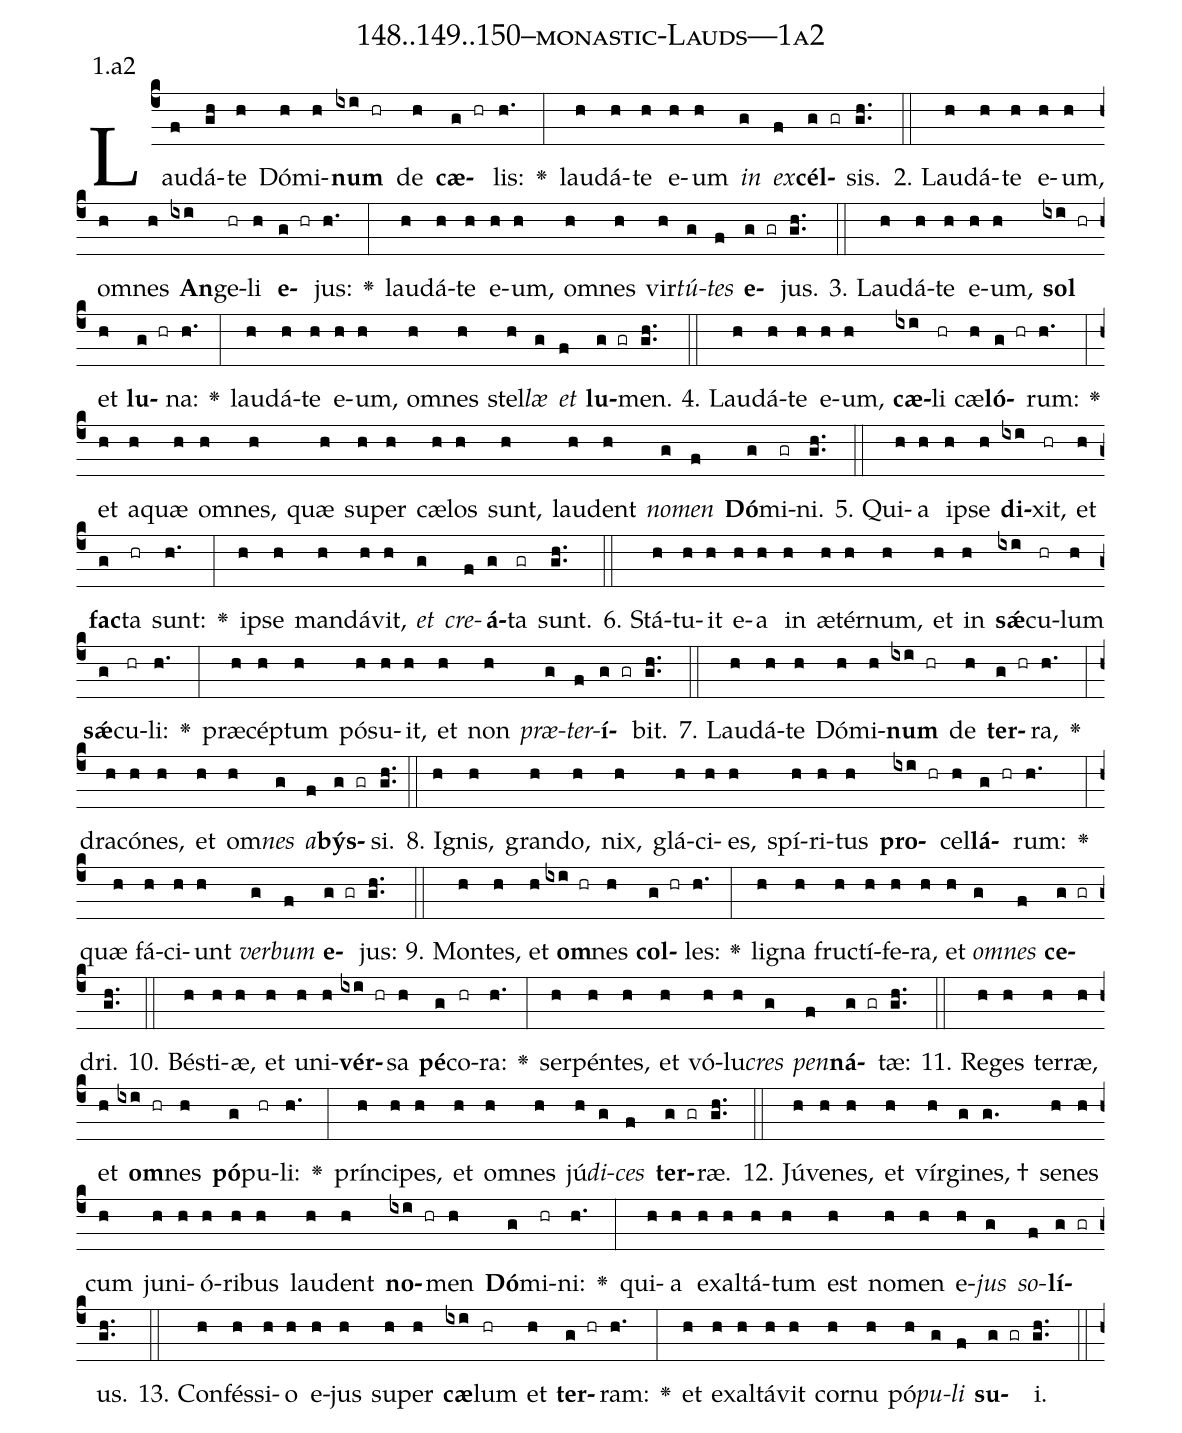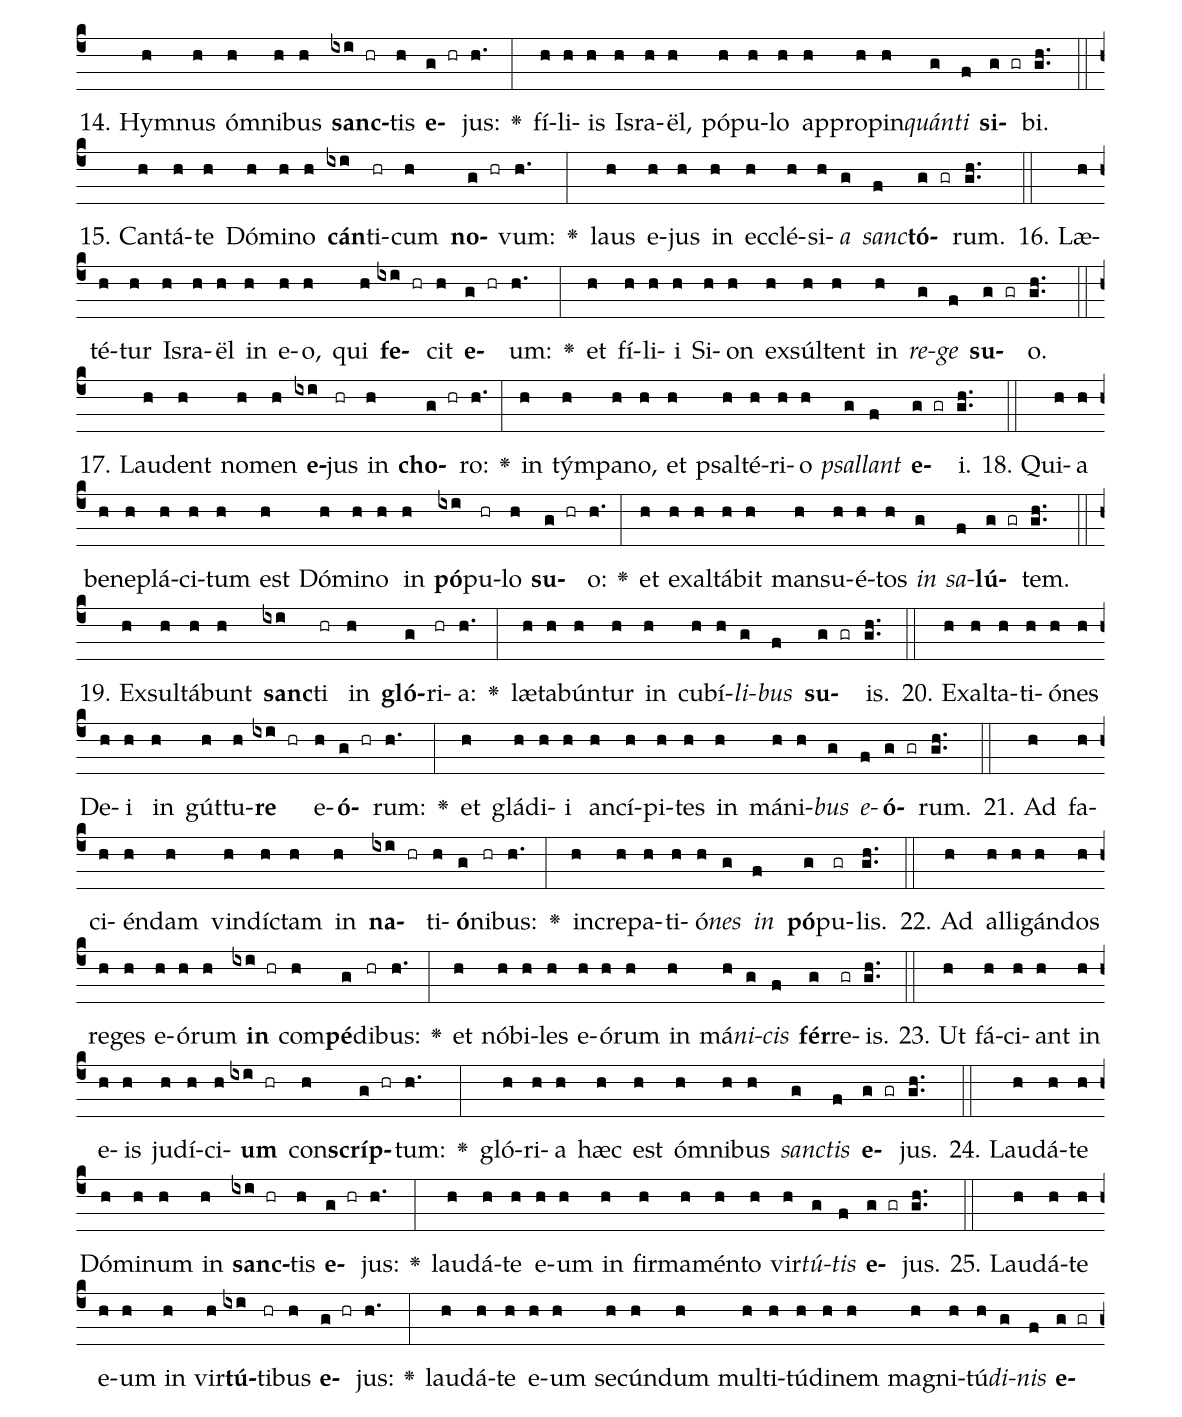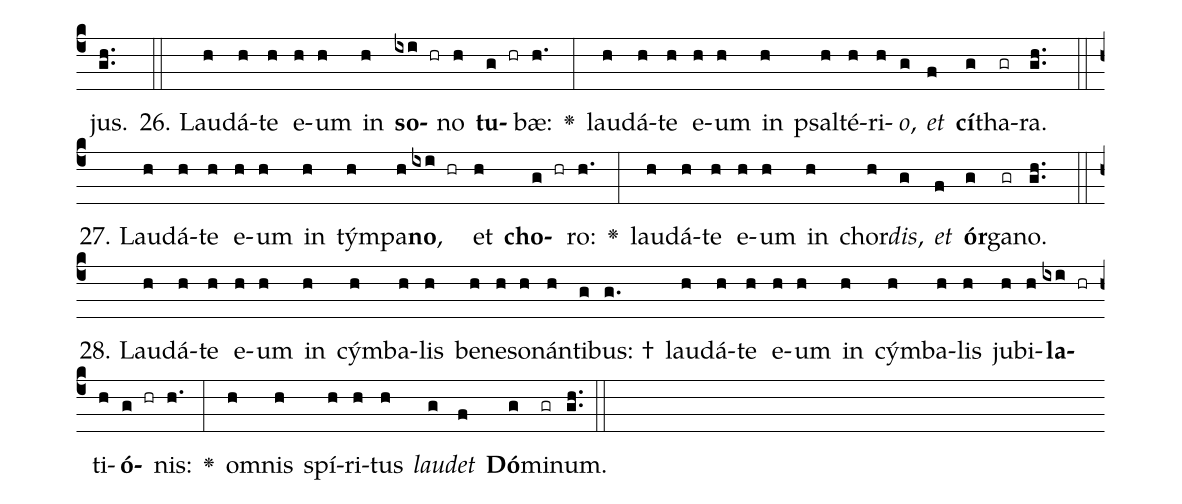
name: 148..149..150--monastic-Lauds---1a2;
annotation: 1.a2;
%%
(c4)Lau(f)dá(gh)te(h) Dó(h)mi(h)<b>num</b>(ixi hr) de(h) <b>cæ</b>(g hr)lis:(h.) <v>\greheightstar</v>(:) lau(h)dá(h)te(h) e(h)um(h) <i>in</i>(g) <i>ex</i>(f)<b>cél</b>(g gr)sis.(gh..) (::)
2. Lau(h)dá(h)te(h) e(h)um,(h) om(h)nes(h) <b>An</b>(ixi)ge(hr)li(h) <b>e</b>(g hr)jus:(h.) <v>\greheightstar</v>(:) lau(h)dá(h)te(h) e(h)um,(h) om(h)nes(h) vir(h)<i>tú</i>(g)<i>tes</i>(f) <b>e</b>(g gr)jus.(gh..) (::)
3. Lau(h)dá(h)te(h) e(h)um,(h) <b>sol</b>(ixi hr) et(h) <b>lu</b>(g hr)na:(h.) <v>\greheightstar</v>(:) lau(h)dá(h)te(h) e(h)um,(h) om(h)nes(h) stel(h)<i>læ</i>(g) <i>et</i>(f) <b>lu</b>(g gr)men.(gh..) (::)
4. Lau(h)dá(h)te(h) e(h)um,(h) <b>cæ</b>(ixi)li(hr) cæ(h)<b>ló</b>(g hr)rum:(h.) <v>\greheightstar</v>(:) et(h) a(h)quæ(h) om(h)nes,(h) quæ(h) su(h)per(h) cæ(h)los(h) sunt,(h) lau(h)dent(h) <i>no</i>(g)<i>men</i>(f) <b>Dó</b>(g)mi(gr)ni.(gh..) (::)
5. Qui(h)a(h) ip(h)se(h) <b>di</b>(ixi)xit,(hr) et(h) <b>fac</b>(g)ta(hr) sunt:(h.) <v>\greheightstar</v>(:) ip(h)se(h) man(h)dá(h)vit,(h) <i>et</i>(g) <i>cre</i>(f)<b>á</b>(g)ta(gr) sunt.(gh..) (::)
6. Stá(h)tu(h)it(h) e(h)a(h) in(h) æ(h)tér(h)num,(h) et(h) in(h) <b>sǽ</b>(ixi)cu(hr)lum(h) <b>sǽ</b>(g)cu(hr)li:(h.) <v>\greheightstar</v>(:) præ(h)cép(h)tum(h) pó(h)su(h)it,(h) et(h) non(h) <i>præ</i>(g)<i>ter</i>(f)<b>í</b>(g gr)bit.(gh..) (::)
7. Lau(h)dá(h)te(h) Dó(h)mi(h)<b>num</b>(ixi hr) de(h) <b>ter</b>(g hr)ra,(h.) <v>\greheightstar</v>(:) dra(h)có(h)nes,(h) et(h) om(h)<i>nes</i>(g) <i>a</i>(f)<b>býs</b>(g gr)si.(gh..) (::)
8. I(h)gnis,(h) gran(h)do,(h) nix,(h) glá(h)ci(h)es,(h) spí(h)ri(h)tus(h) <b>pro</b>(ixi hr)cel(h)<b>lá</b>(g hr)rum:(h.) <v>\greheightstar</v>(:) quæ(h) fá(h)ci(h)unt(h) <i>ver</i>(g)<i>bum</i>(f) <b>e</b>(g gr)jus:(gh..) (::)
9. Mon(h)tes,(h) et(h) <b>om</b>(ixi hr)nes(h) <b>col</b>(g hr)les:(h.) <v>\greheightstar</v>(:) li(h)gna(h) fruc(h)tí(h)fe(h)ra,(h) et(h) <i>om</i>(g)<i>nes</i>(f) <b>ce</b>(g gr)dri.(gh..) (::)
10. Bés(h)ti(h)æ,(h) et(h) u(h)ni(h)<b>vér</b>(ixi hr)sa(h) <b>pé</b>(g)co(hr)ra:(h.) <v>\greheightstar</v>(:) ser(h)pén(h)tes,(h) et(h) vó(h)lu(h)<i>cres</i>(g) <i>pen</i>(f)<b>ná</b>(g gr)tæ:(gh..) (::)
11. Re(h)ges(h) ter(h)ræ,(h) et(h) <b>om</b>(ixi hr)nes(h) <b>pó</b>(g)pu(hr)li:(h.) <v>\greheightstar</v>(:) prín(h)ci(h)pes,(h) et(h) om(h)nes(h) jú(h)<i>di</i>(g)<i>ces</i>(f) <b>ter</b>(g gr)ræ.(gh..) (::)
12. Jú(h)ve(h)nes,(h) et(h) vír(h)gi(g)nes, †(g.) se(h)nes(h) cum(h) ju(h)ni(h)ó(h)ri(h)bus(h) lau(h)dent(h) <b>no</b>(ixi hr)men(h) <b>Dó</b>(g)mi(hr)ni:(h.) <v>\greheightstar</v>(:) qui(h)a(h) ex(h)al(h)tá(h)tum(h) est(h) no(h)men(h) e(h)<i>jus</i>(g) <i>so</i>(f)<b>lí</b>(g gr)us.(gh..) (::)
13. Con(h)fés(h)si(h)o(h) e(h)jus(h) su(h)per(h) <b>cæ</b>(ixi)lum(hr) et(h) <b>ter</b>(g hr)ram:(h.) <v>\greheightstar</v>(:) et(h) ex(h)al(h)tá(h)vit(h) cor(h)nu(h) pó(h)<i>pu</i>(g)<i>li</i>(f) <b>su</b>(g gr)i.(gh..) (::)
14. Hym(h)nus(h) óm(h)ni(h)bus(h) <b>sanc</b>(ixi hr)tis(h) <b>e</b>(g hr)jus:(h.) <v>\greheightstar</v>(:) fí(h)li(h)is(h) Is(h)ra(h)ël,(h) pó(h)pu(h)lo(h) ap(h)pro(h)pin(h)<i>quán</i>(g)<i>ti</i>(f) <b>si</b>(g gr)bi.(gh..) (::)
15. Can(h)tá(h)te(h) Dó(h)mi(h)no(h) <b>cán</b>(ixi)ti(hr)cum(h) <b>no</b>(g hr)vum:(h.) <v>\greheightstar</v>(:) laus(h) e(h)jus(h) in(h) ec(h)clé(h)si(h)<i>a</i>(g) <i>sanc</i>(f)<b>tó</b>(g gr)rum.(gh..) (::)
16. Læ(h)té(h)tur(h) Is(h)ra(h)ël(h) in(h) e(h)o,(h) qui(h) <b>fe</b>(ixi hr)cit(h) <b>e</b>(g hr)um:(h.) <v>\greheightstar</v>(:) et(h) fí(h)li(h)i(h) Si(h)on(h) ex(h)súl(h)tent(h) in(h) <i>re</i>(g)<i>ge</i>(f) <b>su</b>(g gr)o.(gh..) (::)
17. Lau(h)dent(h) no(h)men(h) <b>e</b>(ixi)jus(hr) in(h) <b>cho</b>(g hr)ro:(h.) <v>\greheightstar</v>(:) in(h) tým(h)pa(h)no,(h) et(h) psal(h)té(h)ri(h)o(h) <i>psal</i>(g)<i>lant</i>(f) <b>e</b>(g gr)i.(gh..) (::)
18. Qui(h)a(h) be(h)ne(h)plá(h)ci(h)tum(h) est(h) Dó(h)mi(h)no(h) in(h) <b>pó</b>(ixi)pu(hr)lo(h) <b>su</b>(g hr)o:(h.) <v>\greheightstar</v>(:) et(h) ex(h)al(h)tá(h)bit(h) man(h)su(h)é(h)tos(h) <i>in</i>(g) <i>sa</i>(f)<b>lú</b>(g gr)tem.(gh..) (::)
19. Ex(h)sul(h)tá(h)bunt(h) <b>sanc</b>(ixi)ti(hr) in(h) <b>gló</b>(g)ri(hr)a:(h.) <v>\greheightstar</v>(:) læ(h)ta(h)bún(h)tur(h) in(h) cu(h)bí(h)<i>li</i>(g)<i>bus</i>(f) <b>su</b>(g gr)is.(gh..) (::)
20. Ex(h)al(h)ta(h)ti(h)ó(h)nes(h) De(h)i(h) in(h) gút(h)tu(h)<b>re</b>(ixi hr) e(h)<b>ó</b>(g hr)rum:(h.) <v>\greheightstar</v>(:) et(h) glá(h)di(h)i(h) an(h)cí(h)pi(h)tes(h) in(h) má(h)ni(h)<i>bus</i>(g) <i>e</i>(f)<b>ó</b>(g gr)rum.(gh..) (::)
21. Ad(h) fa(h)ci(h)én(h)dam(h) vin(h)díc(h)tam(h) in(h) <b>na</b>(ixi hr)ti(h)<b>ó</b>(g)ni(hr)bus:(h.) <v>\greheightstar</v>(:) in(h)cre(h)pa(h)ti(h)ó(h)<i>nes</i>(g) <i>in</i>(f) <b>pó</b>(g)pu(gr)lis.(gh..) (::)
22. Ad(h) al(h)li(h)gán(h)dos(h) re(h)ges(h) e(h)ó(h)rum(h) <b>in</b>(ixi hr) com(h)<b>pé</b>(g)di(hr)bus:(h.) <v>\greheightstar</v>(:) et(h) nó(h)bi(h)les(h) e(h)ó(h)rum(h) in(h) má(h)<i>ni</i>(g)<i>cis</i>(f) <b>fér</b>(g)re(gr)is.(gh..) (::)
23. Ut(h) fá(h)ci(h)ant(h) in(h) e(h)is(h) ju(h)dí(h)ci(h)<b>um</b>(ixi hr) con(h)<b>scríp</b>(g hr)tum:(h.) <v>\greheightstar</v>(:) gló(h)ri(h)a(h) hæc(h) est(h) óm(h)ni(h)bus(h) <i>sanc</i>(g)<i>tis</i>(f) <b>e</b>(g gr)jus.(gh..) (::)
24. Lau(h)dá(h)te(h) Dó(h)mi(h)num(h) in(h) <b>sanc</b>(ixi hr)tis(h) <b>e</b>(g hr)jus:(h.) <v>\greheightstar</v>(:) lau(h)dá(h)te(h) e(h)um(h) in(h) fir(h)ma(h)mén(h)to(h) vir(h)<i>tú</i>(g)<i>tis</i>(f) <b>e</b>(g gr)jus.(gh..) (::)
25. Lau(h)dá(h)te(h) e(h)um(h) in(h) vir(h)<b>tú</b>(ixi)ti(hr)bus(h) <b>e</b>(g hr)jus:(h.) <v>\greheightstar</v>(:) lau(h)dá(h)te(h) e(h)um(h) se(h)cún(h)dum(h) mul(h)ti(h)tú(h)di(h)nem(h) ma(h)gni(h)tú(h)<i>di</i>(g)<i>nis</i>(f) <b>e</b>(g gr)jus.(gh..) (::)
26. Lau(h)dá(h)te(h) e(h)um(h) in(h) <b>so</b>(ixi hr)no(h) <b>tu</b>(g hr)bæ:(h.) <v>\greheightstar</v>(:) lau(h)dá(h)te(h) e(h)um(h) in(h) psal(h)té(h)ri(h)<i>o</i>,(g) <i>et</i>(f) <b>cí</b>(g)tha(gr)ra.(gh..) (::)
27. Lau(h)dá(h)te(h) e(h)um(h) in(h) tým(h)pa(h)<b>no</b>,(ixi hr) et(h) <b>cho</b>(g hr)ro:(h.) <v>\greheightstar</v>(:) lau(h)dá(h)te(h) e(h)um(h) in(h) chor(h)<i>dis</i>,(g) <i>et</i>(f) <b>ór</b>(g)ga(gr)no.(gh..) (::)
28. Lau(h)dá(h)te(h) e(h)um(h) in(h) cým(h)ba(h)lis(h) be(h)ne(h)so(h)nán(h)ti(g)bus: †(g.) lau(h)dá(h)te(h) e(h)um(h) in(h) cým(h)ba(h)lis(h) ju(h)bi(h)<b>la</b>(ixi hr)ti(h)<b>ó</b>(g hr)nis:(h.) <v>\greheightstar</v>(:) om(h)nis(h) spí(h)ri(h)tus(h) <i>lau</i>(g)<i>det</i>(f) <b>Dó</b>(g)mi(gr)num.(gh..) (::)
